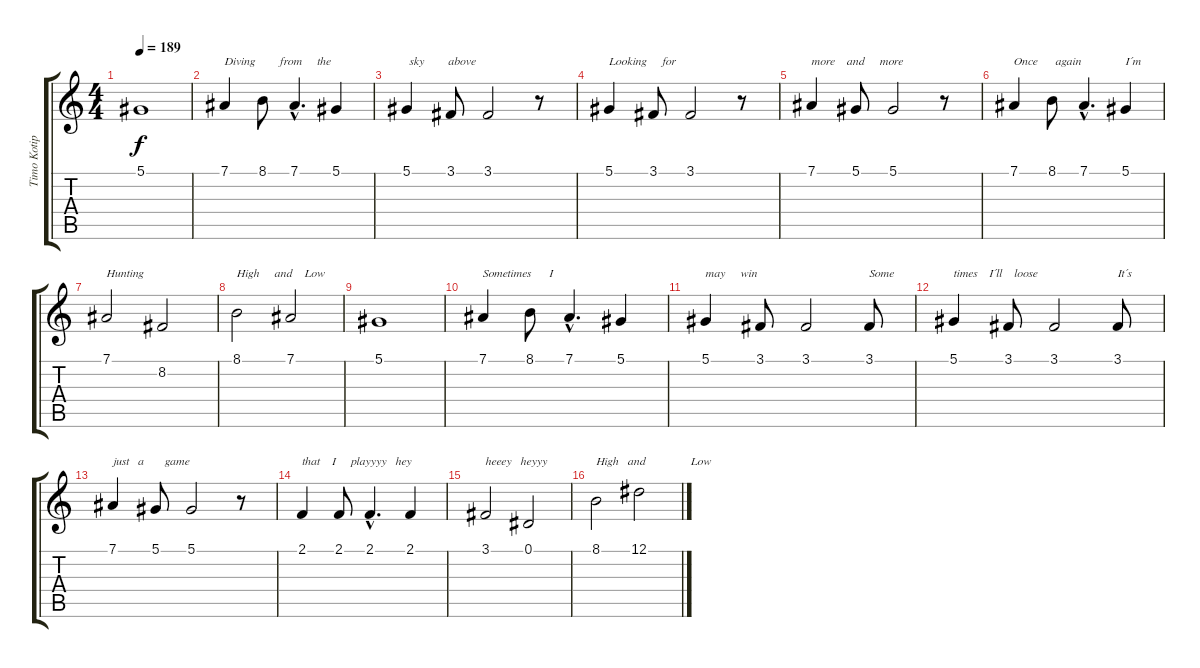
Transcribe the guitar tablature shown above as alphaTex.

\track ("Timo Kotipelto" "Timo Kotip") {instrument stringensemble1}
\staff {score tabs}
\tuning (Eb4 Bb3 Gb3 Db3 Ab2 Eb2) {hide}
\ts (4 4)
\tempo 189
\clef g2
\ks c
5.1.1{dy f} |
7.1.4{txt "Diving        from     the"} 8.1.8 7.1{hac}.4{d} 5.1.4 |
5.1.4{txt " sky        above"} 3.1.8 3.1.2 r.8 |
5.1.4{txt "Looking     for"} 3.1.8 3.1.2 r.8 |
7.1.4{txt "more    and     more"} 5.1.8 5.1.2 r.8 |
7.1.4{txt "Once      again"} 8.1.8 7.1{hac}.4{d} 5.1.4{txt "I´m"} |
7.1.2{txt "Hunting  "} 8.2.2 |
8.1.2{txt "High     and    Low"} 7.1.2 |
5.1.1 |
7.1.4{txt "Sometimes      I"} 8.1.8 7.1{hac}.4{d} 5.1.4 |
5.1.4{txt "may     win"} 3.1.8 3.1.2 3.1.8{txt "Some"} |
5.1.4{txt "times    I´ll    loose"} 3.1.8 3.1.2 3.1.8{txt "It´s"} |
7.1.4{txt "just   a       game"} 5.1.8 5.1.2 r.8 |
2.1.4{txt "that    I     playyyy   hey"} 2.1.8 2.1{hac}.4{d} 2.1.4 |
3.1.2{txt "heeey   heyyy"} 0.1.2 |
8.1.2{txt "High   and               Low"} 12.1.2
